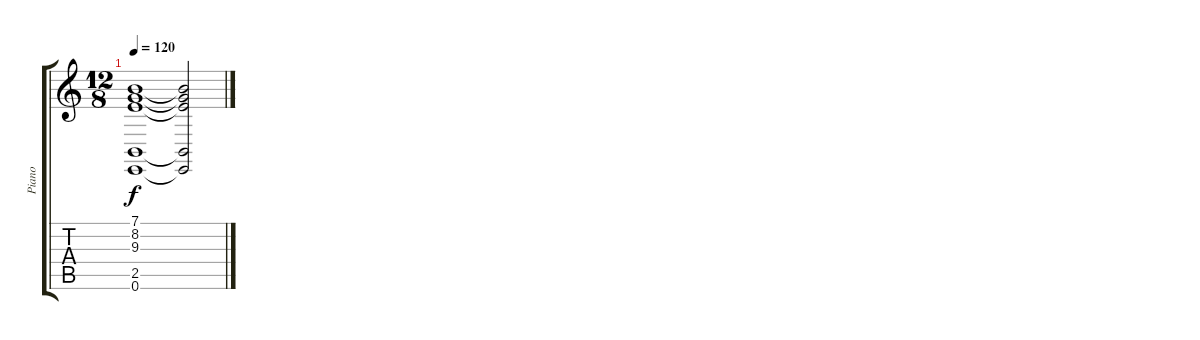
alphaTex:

\track ("Piano" "Piano") {instrument acousticgrandpiano}
\staff {score tabs}
\tuning (E4 B3 G3 D3 A2 E2) {hide}
\ts (12 8)
\tempo 120
\clef g2
\ks c
(7.1 8.2 9.3 2.5 0.6).1{dy f} (7.1{t} 8.2{t} 9.3{t} 2.5{t} 0.6{t}).2
